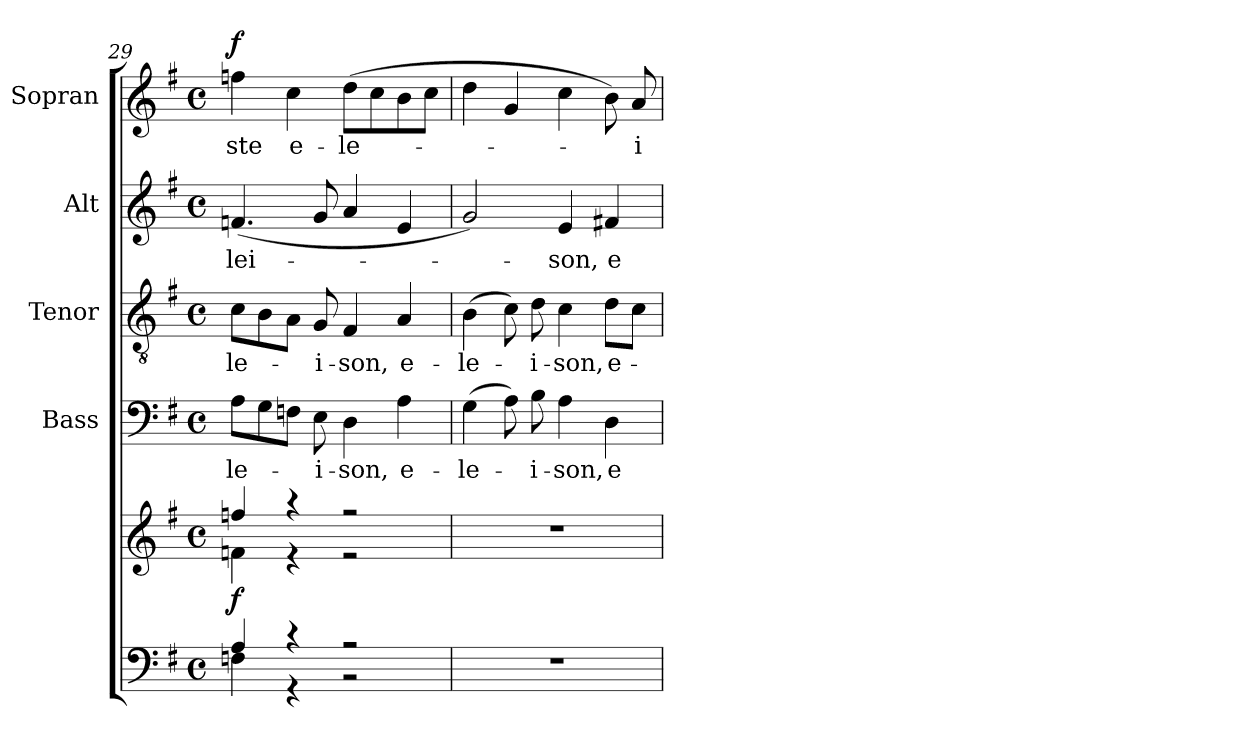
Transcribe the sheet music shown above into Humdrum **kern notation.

**kern	**kern	**dynam	**kern	**text	**kern	**text	**kern	**text	**kern	**text	**dynam
*part5	*part5	*part5	*part4	*part4	*part3	*part3	*part2	*part2	*part1	*part1	*part1
*staff6	*staff5	*staff5/6	*staff4	*staff4	*staff3	*staff3	*staff2	*staff2	*staff1	*staff1	*staff1
*	*	*	*I"Bass	*	*I"Tenor	*	*I"Alt	*	*I"Sopran	*	*
*	*	*	*I'B.	*	*I'T.	*	*I'A.	*	*I'S.	*	*
*clefF4	*clefG2	*	*clefF4	*	*clefGv2	*	*clefG2	*	*clefG2	*	*
*k[f#]	*k[f#]	*	*k[f#]	*	*k[f#]	*	*k[f#]	*	*k[f#]	*	*
*G:	*G:	*	*G:	*	*G:	*	*G:	*	*G:	*	*
*M4/4	*M4/4	*	*M4/4	*	*M4/4	*	*M4/4	*	*M4/4	*	*
*met(c)	*met(c)	*	*met(c)	*	*met(c)	*	*met(c)	*	*met(c)	*	*
=29	=29	=29	=29	=29	=29	=29	=29	=29	=29	=29	=29
*^	*^	*	*	*	*	*	*	*	*	*	*
!	!	!	!	!LO:DY:b	!	!LO:LY:b	!	!LO:LY:b	!	!LO:LY:b	!	!LO:LY:b	!LO:DY:a
4A/	4Fn\	4ffn/	4fn\	f	8A\L	-le-	8c\L	-le-	(<4.fn/	-lei-	4ffn\	-ste	f
.	.	.	.	.	8G\	.	8B\	.	.	.	.	.	.
!	!	!	!	!	!	!	!	!	!	!	!	!LO:LY:b	!
4r	4r	4r	4r	.	8Fn\J	.	8A\J	.	.	.	4cc\	e-	.
!	!	!	!	!	!	!LO:LY:b	!	!LO:LY:b	!	!	!	!	!
.	.	.	.	.	8E\	-i-	8G/	-i-	8g/	.	.	.	.
!	!	!	!	!	!	!LO:LY:b	!	!LO:LY:b	!	!	!	!LO:LY:b	!
2r	2r	2r	2r	.	4D\	-son,	4F#/	-son,	4a/	.	(>8dd\L	-le-	.
.	.	.	.	.	.	.	.	.	.	.	8cc\	.	.
!	!	!	!	!	!	!LO:LY:b	!	!LO:LY:b	!	!	!	!	!
.	.	.	.	.	4A\	e-	4A/	e-	4e/	.	8b\	.	.
.	.	.	.	.	.	.	.	.	.	.	8cc\J	.	.
*v	*v	*	*	*	*	*	*	*	*	*	*	*	*
*	*v	*v	*	*	*	*	*	*	*	*	*	*
=30	=30	=30	=30	=30	=30	=30	=30	=30	=30	=30	=30
!	!	!	!	!LO:LY:b	!	!LO:LY:b	!	!	!	!	!
1r	1r	.	(>4G\	-le-	(>4B\	-le-	2g/)	.	4dd\	.	.
.	.	.	8A\)	.	8c\)	.	.	.	4g/	.	.
!	!	!	!	!LO:LY:b	!	!LO:LY:b	!	!	!	!	!
.	.	.	8B\	-i-	8d\	-i-	.	.	.	.	.
!	!	!	!	!LO:LY:b	!	!LO:LY:b	!	!LO:LY:b	!	!	!
.	.	.	4A\	-son,	4c\	-son,	4e/	-son,	4cc\	.	.
!	!	!	!	!LO:LY:b	!	!LO:LY:b	!	!LO:LY:b	!	!	!
.	.	.	4D\	e-	8d\L	e-	4f#X/	e-	8b\)	.	.
!	!	!	!	!	!	!	!	!	!	!LO:LY:b	!
.	.	.	.	.	8c\J	.	.	.	8a/	-i-	.
=	=	=	=	=	=	=	=	=	=	=	=
*-	*-	*-	*-	*-	*-	*-	*-	*-	*-	*-	*-
